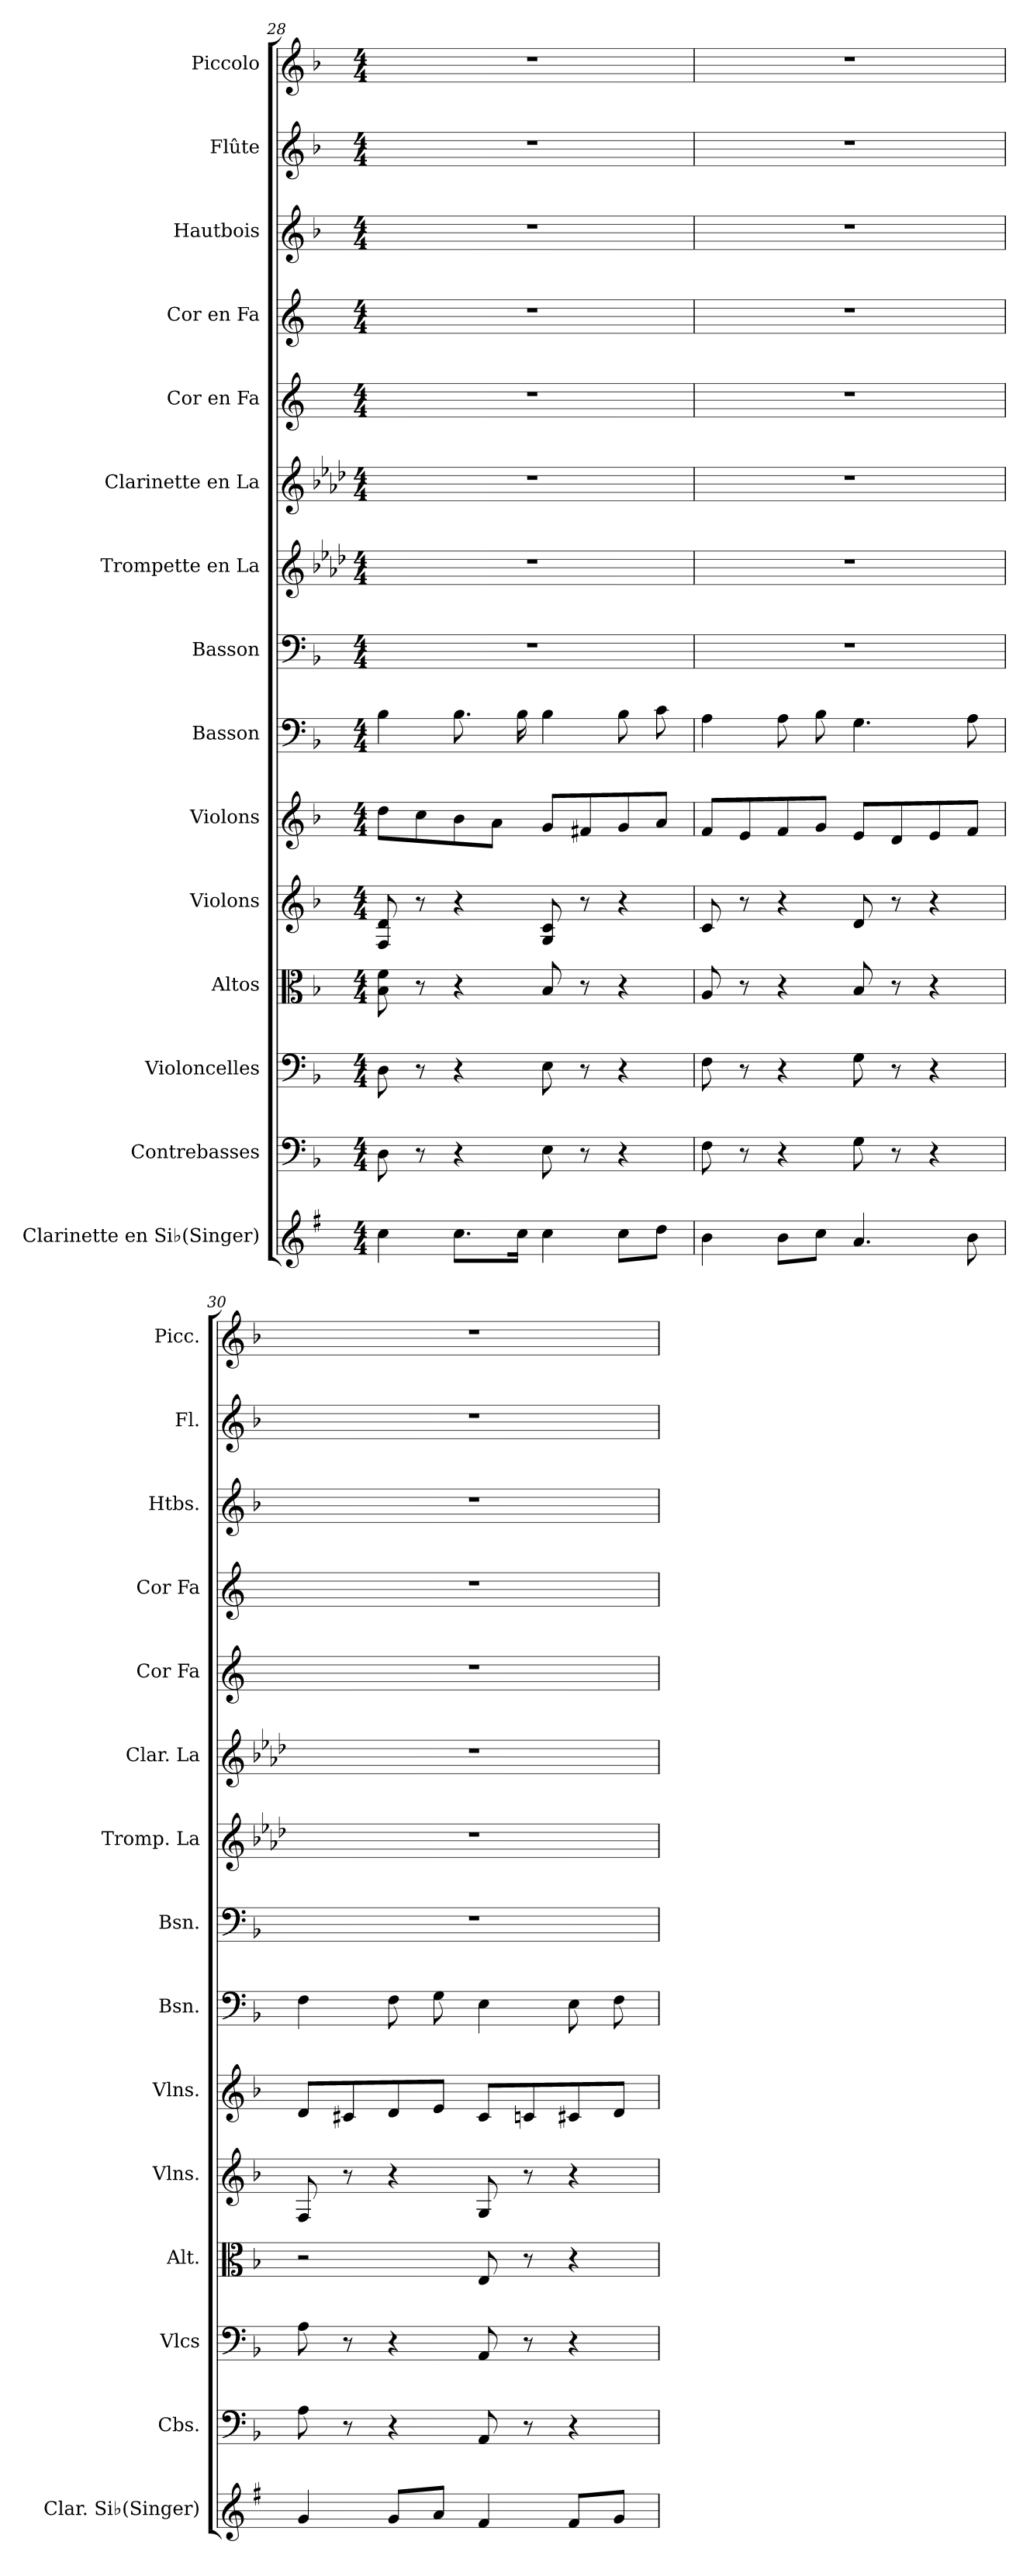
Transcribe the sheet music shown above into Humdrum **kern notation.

**kern	**kern	**kern	**kern	**kern	**kern	**kern	**kern	**kern	**kern	**kern	**kern	**kern	**kern	**kern
*part15	*part14	*part13	*part12	*part11	*part10	*part9	*part8	*part7	*part6	*part5	*part4	*part3	*part2	*part1
*staff15	*staff14	*staff13	*staff12	*staff11	*staff10	*staff9	*staff8	*staff7	*staff6	*staff5	*staff4	*staff3	*staff2	*staff1
*I"Clarinette en Si♭(Singer)	*I"Contrebasses	*I"Violoncelles	*I"Altos	*I"Violons	*I"Violons	*I"Basson	*I"Basson	*I"Trompette en La	*I"Clarinette en La	*I"Cor en Fa	*I"Cor en Fa	*I"Hautbois	*I"Flûte	*I"Piccolo
*I'Clar. Si♭(Singer)	*I'Cbs.	*I'Vlcs	*I'Alt.	*I'Vlns.	*I'Vlns.	*I'Bsn.	*I'Bsn.	*I'Tromp. La	*I'Clar. La	*I'Cor Fa	*I'Cor Fa	*I'Htbs.	*I'Fl.	*I'Picc.
*clefG2	*clefF4	*clefF4	*clefC3	*clefG2	*clefG2	*clefF4	*clefF4	*clefG2	*clefG2	*clefG2	*clefG2	*clefG2	*clefG2	*clefG2
*ITrd1c2	*ITrd7c12	*	*	*	*	*	*	*ITrd2c3	*ITrd2c3	*ITrd4c7	*ITrd4c7	*	*	*ITrd-7c-12
*k[b-]	*k[b-]	*k[b-]	*k[b-]	*k[b-]	*k[b-]	*k[b-]	*k[b-]	*k[b-]	*k[b-]	*k[b-]	*k[b-]	*k[b-]	*k[b-]	*k[b-]
*M4/4	*M4/4	*M4/4	*M4/4	*M4/4	*M4/4	*M4/4	*M4/4	*M4/4	*M4/4	*M4/4	*M4/4	*M4/4	*M4/4	*M4/4
=28	=28	=28	=28	=28	=28	=28	=28	=28	=28	=28	=28	=28	=28	=28
4b-\	8DD\	8D\	8B-\ 8f\	8F/ 8d/	8dd\L	4B-\	1r	1r	1r	1r	1r	1r	1r	1r
.	8r	8r	8r	8r	8cc\	.	.	.	.	.	.	.	.	.
8.b-\L	4r	4r	4r	4r	8b-\	8.B-\	.	.	.	.	.	.	.	.
.	.	.	.	.	8a\J	.	.	.	.	.	.	.	.	.
16b-\Jk	.	.	.	.	.	16B-\	.	.	.	.	.	.	.	.
4b-\	8EE\	8E\	8B-/	8G/ 8c/	8g/L	4B-\	.	.	.	.	.	.	.	.
.	8r	8r	8r	8r	8f#X/	.	.	.	.	.	.	.	.	.
8b-\L	4r	4r	4r	4r	8g/	8B-\	.	.	.	.	.	.	.	.
8cc\J	.	.	.	.	8a/J	8c\	.	.	.	.	.	.	.	.
!!LO:PB:g=z
=29	=29	=29	=29	=29	=29	=29	=29	=29	=29	=29	=29	=29	=29	=29
4a\	8FF\	8F\	8A/	8c/	8f/L	4A\	1r	1r	1r	1r	1r	1r	1r	1r
.	8r	8r	8r	8r	8e/	.	.	.	.	.	.	.	.	.
8a\L	4r	4r	4r	4r	8f/	8A\	.	.	.	.	.	.	.	.
8b-\J	.	.	.	.	8g/J	8B-\	.	.	.	.	.	.	.	.
4.g/	8GG\	8G\	8B-/	8d/	8e/L	4.G\	.	.	.	.	.	.	.	.
.	8r	8r	8r	8r	8d/	.	.	.	.	.	.	.	.	.
.	4r	4r	4r	4r	8e/	.	.	.	.	.	.	.	.	.
8a\	.	.	.	.	8f/J	8A\	.	.	.	.	.	.	.	.
=30	=30	=30	=30	=30	=30	=30	=30	=30	=30	=30	=30	=30	=30	=30
4f/	8AA\	8A\	2r	8F/	8d/L	4F\	1r	1r	1r	1r	1r	1r	1r	1r
.	8r	8r	.	8r	8c#X/	.	.	.	.	.	.	.	.	.
8f/L	4r	4r	.	4r	8d/	8F\	.	.	.	.	.	.	.	.
8g/J	.	.	.	.	8e/J	8G\	.	.	.	.	.	.	.	.
4e/	8AAA/	8AA/	8E/	8G/	8c#/L	4E\	.	.	.	.	.	.	.	.
.	8r	8r	8r	8r	8cn/	.	.	.	.	.	.	.	.	.
8e/L	4r	4r	4r	4r	8c#X/	8E\	.	.	.	.	.	.	.	.
8f/J	.	.	.	.	8d/J	8F\	.	.	.	.	.	.	.	.
=	=	=	=	=	=	=	=	=	=	=	=	=	=	=
*-	*-	*-	*-	*-	*-	*-	*-	*-	*-	*-	*-	*-	*-	*-
